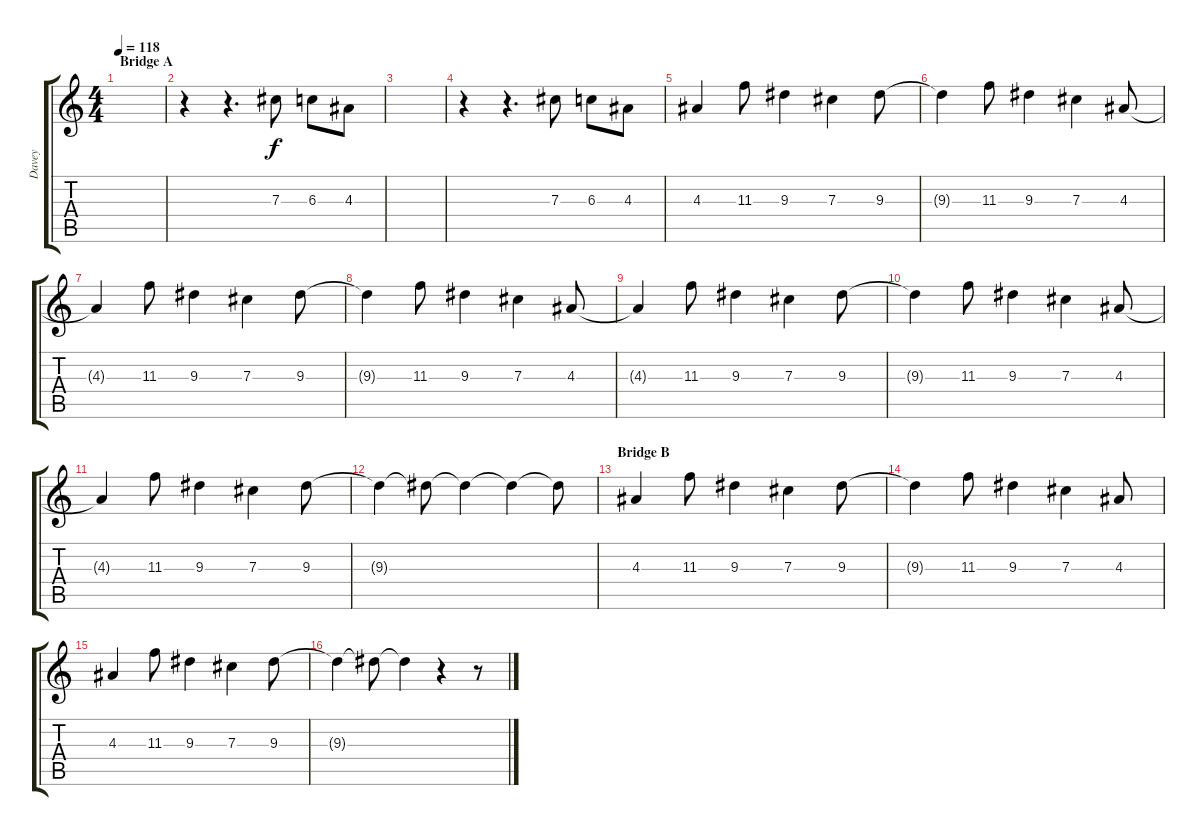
\track ("Davey" "Davey") {instrument contrabass}
\staff {score tabs}
\tuning (Eb4 Bb3 Gb3 Db3 Ab2 Eb2) {hide}
\ts (4 4)
\section ("" "Bridge A")
\tempo 118
\clef g2
\ks c
|
r.4 r.4{d} 7.3.8 6.3.8 4.3.8 |
|
r.4 r.4{d} 7.3.8 6.3.8 4.3.8 |
4.3.4 11.3.8 9.3.4 7.3.4 9.3.8 |
9.3{t}.4 11.3.8 9.3.4 7.3.4 4.3.8 |
4.3{t}.4 11.3.8 9.3.4 7.3.4 9.3.8 |
9.3{t}.4 11.3.8 9.3.4 7.3.4 4.3.8 |
4.3{t}.4 11.3.8 9.3.4 7.3.4 9.3.8 |
9.3{t}.4 11.3.8 9.3.4 7.3.4 4.3.8 |
4.3{t}.4 11.3.8 9.3.4 7.3.4 9.3.8 |
9.3{t}.4 9.3{t}.8 9.3{t}.4 9.3{t}.4 9.3{t}.8 |
\section ("" "Bridge B")
4.3.4 11.3.8 9.3.4 7.3.4 9.3.8 |
9.3{t}.4 11.3.8 9.3.4 7.3.4 4.3.8 |
4.3.4 11.3.8 9.3.4 7.3.4 9.3.8 |
9.3{t}.4 9.3{t}.8 9.3{t}.4 r.4 r.8
